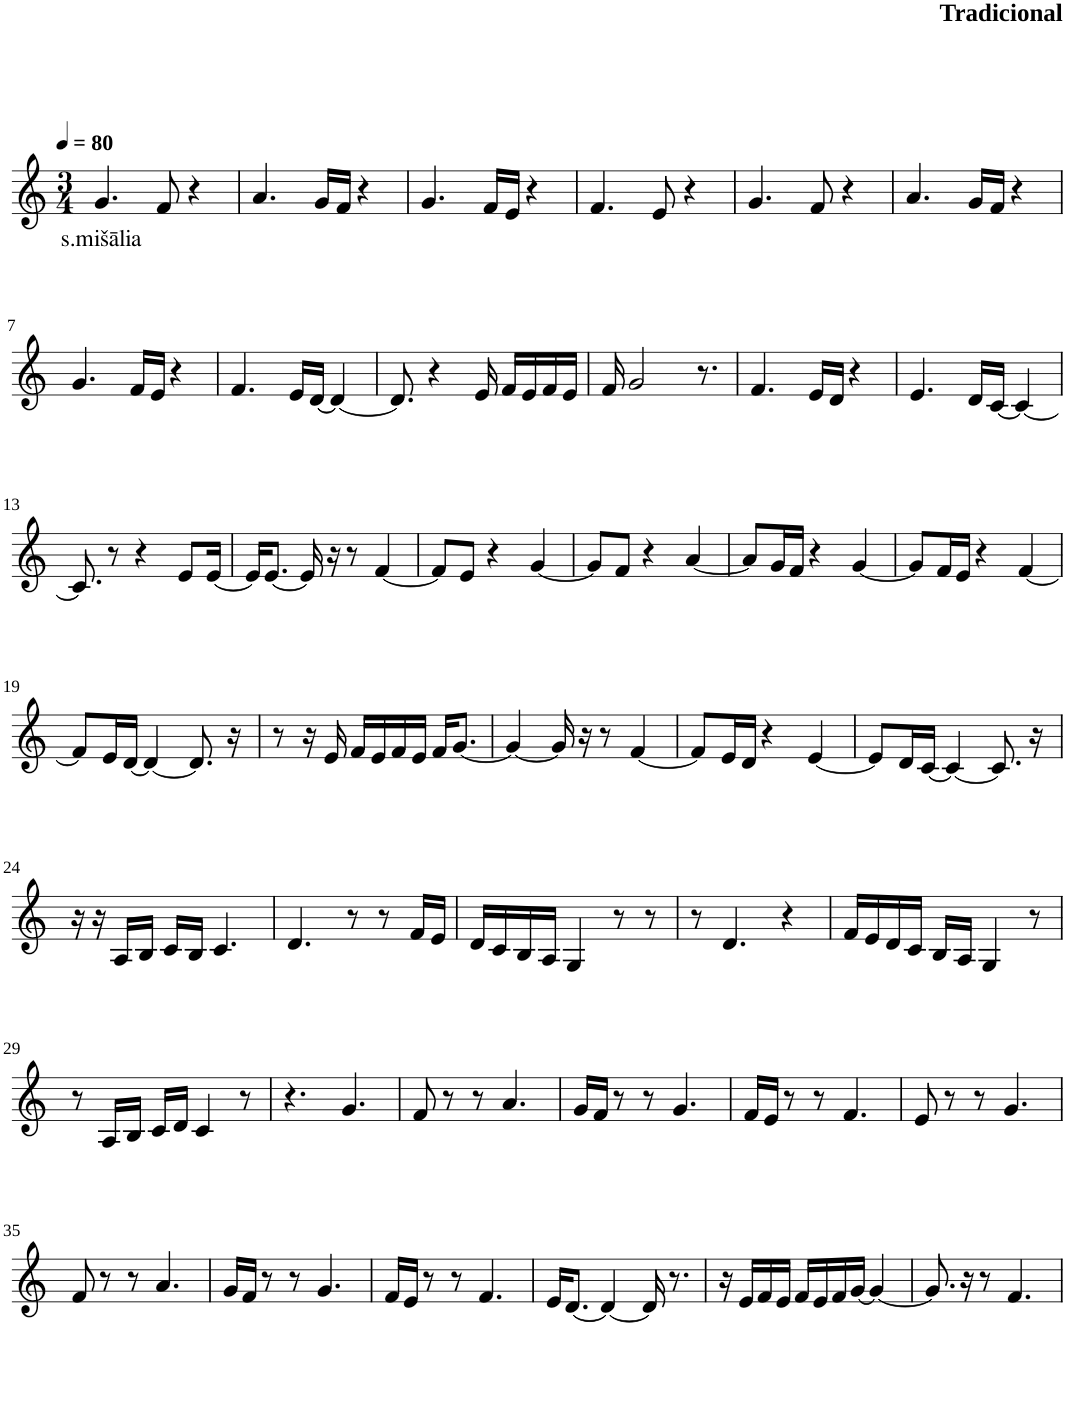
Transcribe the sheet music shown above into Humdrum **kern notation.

**kern	**text
*part1	*part1
*staff1	*staff1
*I"Violin	*
*clefG2	*
*k[]	*
*M3/4	*
*MM80	*
=1	=1
!	!LO:LY:b
4.g/	s.mišālia
8f/	.
4r	.
=2	=2
4.a/	.
16g/LL	.
16f/JJ	.
4r	.
=3	=3
4.g/	.
16f/LL	.
16e/JJ	.
4r	.
=4	=4
4.f/	.
8e/	.
4r	.
=5	=5
4.g/	.
8f/	.
4r	.
=6	=6
4.a/	.
16g/LL	.
16f/JJ	.
4r	.
!!LO:LB:g=z
=7	=7
4.g/	.
16f/LL	.
16e/JJ	.
4r	.
=8	=8
4.f/	.
16e/LL	.
[16d/JJ	.
4d/_	.
=9	=9
8.d/]	.
4r	.
16e/	.
16f/LL	.
16e/	.
16f/	.
16e/JJ	.
=10	=10
16f/	.
2g/	.
8.r	.
=11	=11
4.f/	.
16e/LL	.
16d/JJ	.
4r	.
=12	=12
4.e/	.
16d/LL	.
[16c/JJ	.
4c/_	.
!!LO:LB:g=z
=13	=13
8.c/]	.
8r	.
4r	.
8e/L	.
[16e/Jk	.
=14	=14
16e/KL]	.
[8.e/J	.
16e/]	.
16r	.
8r	.
[4f/	.
=15	=15
8f/L]	.
8e/J	.
4r	.
[4g/	.
=16	=16
8g/L]	.
8f/J	.
4r	.
[4a/	.
=17	=17
8a/L]	.
16g/L	.
16f/JJ	.
4r	.
[4g/	.
=18	=18
8g/L]	.
16f/L	.
16e/JJ	.
4r	.
[4f/	.
!!LO:LB:g=z
=19	=19
8f/L]	.
16e/L	.
[16d/JJ	.
4d/_	.
8.d/]	.
16r	.
=20	=20
8r	.
16r	.
16e/	.
16f/LL	.
16e/	.
16f/	.
16e/JJ	.
16f/KL	.
[8.g/J	.
=21	=21
4g/_	.
16g/]	.
16r	.
8r	.
[4f/	.
=22	=22
8f/L]	.
16e/L	.
16d/JJ	.
4r	.
[4e/	.
=23	=23
8e/L]	.
16d/L	.
[16c/JJ	.
4c/_	.
8.c/]	.
16r	.
!!LO:LB:g=z
=24	=24
16r	.
16r	.
16A/LL	.
16B/JJ	.
16c/LL	.
16B/JJ	.
4.c/	.
=25	=25
4.d/	.
8r	.
8r	.
16f/LL	.
16e/JJ	.
=26	=26
16d/LL	.
16c/	.
16B/	.
16A/JJ	.
4G/	.
8r	.
8r	.
=27	=27
8r	.
4.d/	.
4r	.
=28	=28
16f/LL	.
16e/	.
16d/	.
16c/JJ	.
16B/LL	.
16A/JJ	.
4G/	.
8r	.
!!LO:LB:g=z
=29	=29
8r	.
16A/LL	.
16B/JJ	.
16c/LL	.
16d/JJ	.
4c/	.
8r	.
=30	=30
4.r	.
4.g/	.
=31	=31
8f/	.
8r	.
8r	.
4.a/	.
=32	=32
16g/LL	.
16f/JJ	.
8r	.
8r	.
4.g/	.
=33	=33
16f/LL	.
16e/JJ	.
8r	.
8r	.
4.f/	.
=34	=34
8e/	.
8r	.
8r	.
4.g/	.
!!LO:LB:g=z
=35	=35
8f/	.
8r	.
8r	.
4.a/	.
=36	=36
16g/LL	.
16f/JJ	.
8r	.
8r	.
4.g/	.
=37	=37
16f/LL	.
16e/JJ	.
8r	.
8r	.
4.f/	.
=38	=38
16e/KL	.
[8.d/J	.
4d/_	.
16d/]	.
8.r	.
=39	=39
16r	.
16e/LL	.
16f/	.
16e/JJ	.
16f/LL	.
16e/	.
16f/	.
[16g/JJ	.
4g/_	.
=40	=40
8.g/]	.
16r	.
8r	.
4.f/	.
=	=
*-	*-
